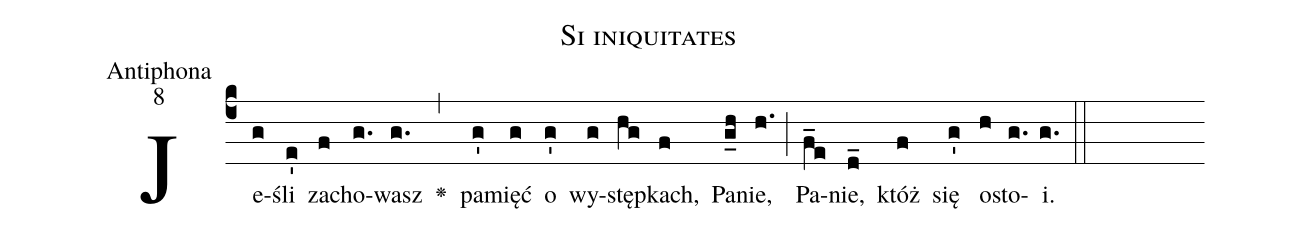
name:Si iniquitates;
office-part:Antiphona;
mode:8;
%%
(c4) Je(g)śli(e') za(f)cho(g.)wasz(g.) <v>\greheightstar</v>(,) pa(g')mięć(g) o(g') wy(g)stęp(hg)kach,(f) Pa(g_h)nie,(h.) (;) Pa(f_e)nie,(d_) któż(f) się(g') o(h)sto(g.)i.(g.) (::)
